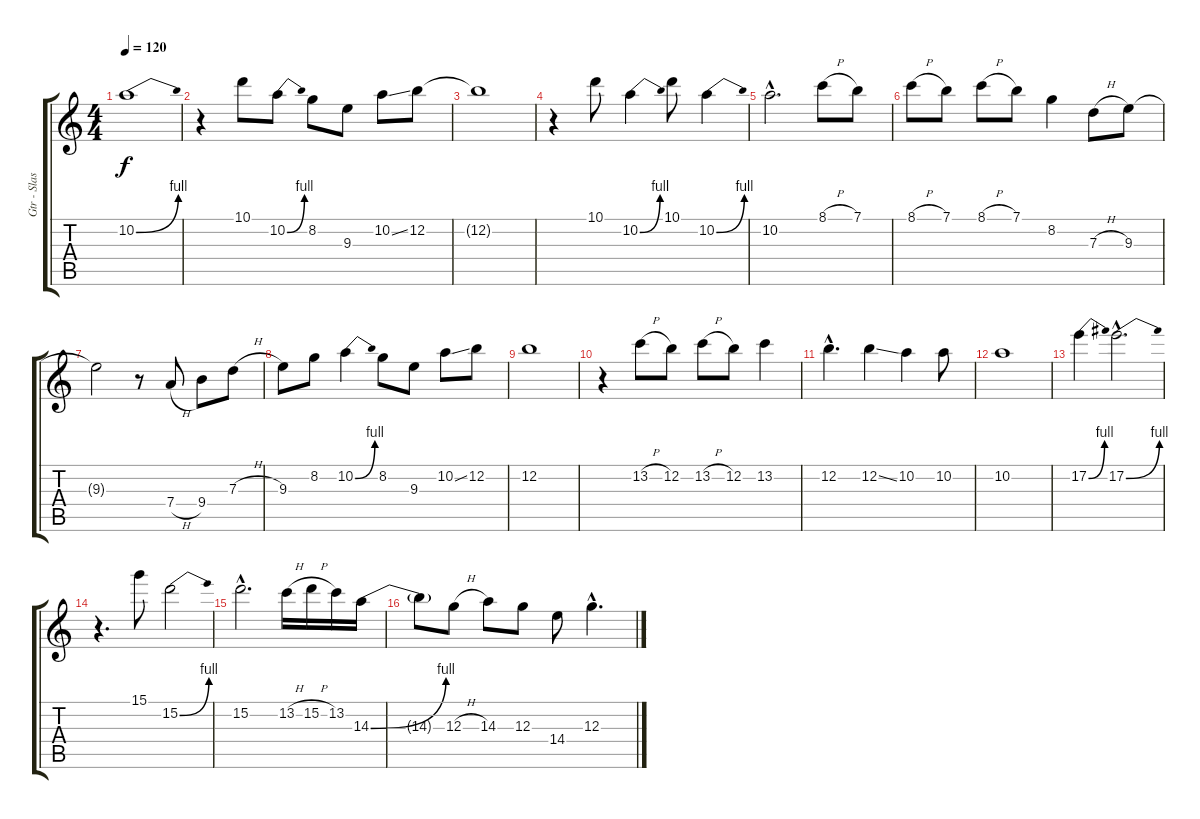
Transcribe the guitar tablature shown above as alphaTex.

\track ("Gtr - Slash" "Gtr - Slas") {instrument electricguitarjazz}
\staff {score tabs}
\tuning (E4 B3 G3 D3 A2 E2) {hide}
\ts (4 4)
\tempo 120
\clef g2
\ks c
10.2{be (bend 0 0 60 4)}.1{dy f} |
r.4 10.1.8 10.2{be (bend 0 0 60 4)}.8 8.2.8 9.3.8 10.2{ss}.8 12.2.8 |
12.2{t}.1 |
r.4 10.1.8 10.2{be (bend 0 0 60 4)}.4 10.1.8 10.2{be (bend 0 0 60 4)}.4 |
10.2{hac}.2{d} 8.1{h}.8 7.1.8 |
8.1{h}.8 7.1.8 8.1{h}.8 7.1.8 8.2.4 7.3{h}.8 9.3.8 |
9.3{t}.2 r.8 7.4{h}.8 9.4.8 7.3{h}.8 |
9.3.8 8.2.8 10.2{be (bend 0 0 60 4)}.4 8.2.8 9.3.8 10.2{ss}.8 12.2.8 |
12.2.1 |
r.4 13.2{h}.8 12.2.8 13.2{h}.8 12.2.8 13.2.4 |
12.2{hac}.4{d} 12.2{ss}.4 10.2.4 10.2.8 |
10.2.1 |
17.2{be (bend 0 0 60 4)}.4 17.2{be (bend 0 0 60 4) hac}.2{d} |
r.4{d} 15.1.8 15.2{be (bend 0 0 60 4)}.2 |
15.2{hac}.2{d} 13.2{h}.16 15.2{h}.16 13.2.16 14.3{be (bend 0 0 60 4)}.16 |
14.3{t}.8 12.3{h}.8 14.3.8 12.3.8 14.4.8 12.3{hac}.4{d}
